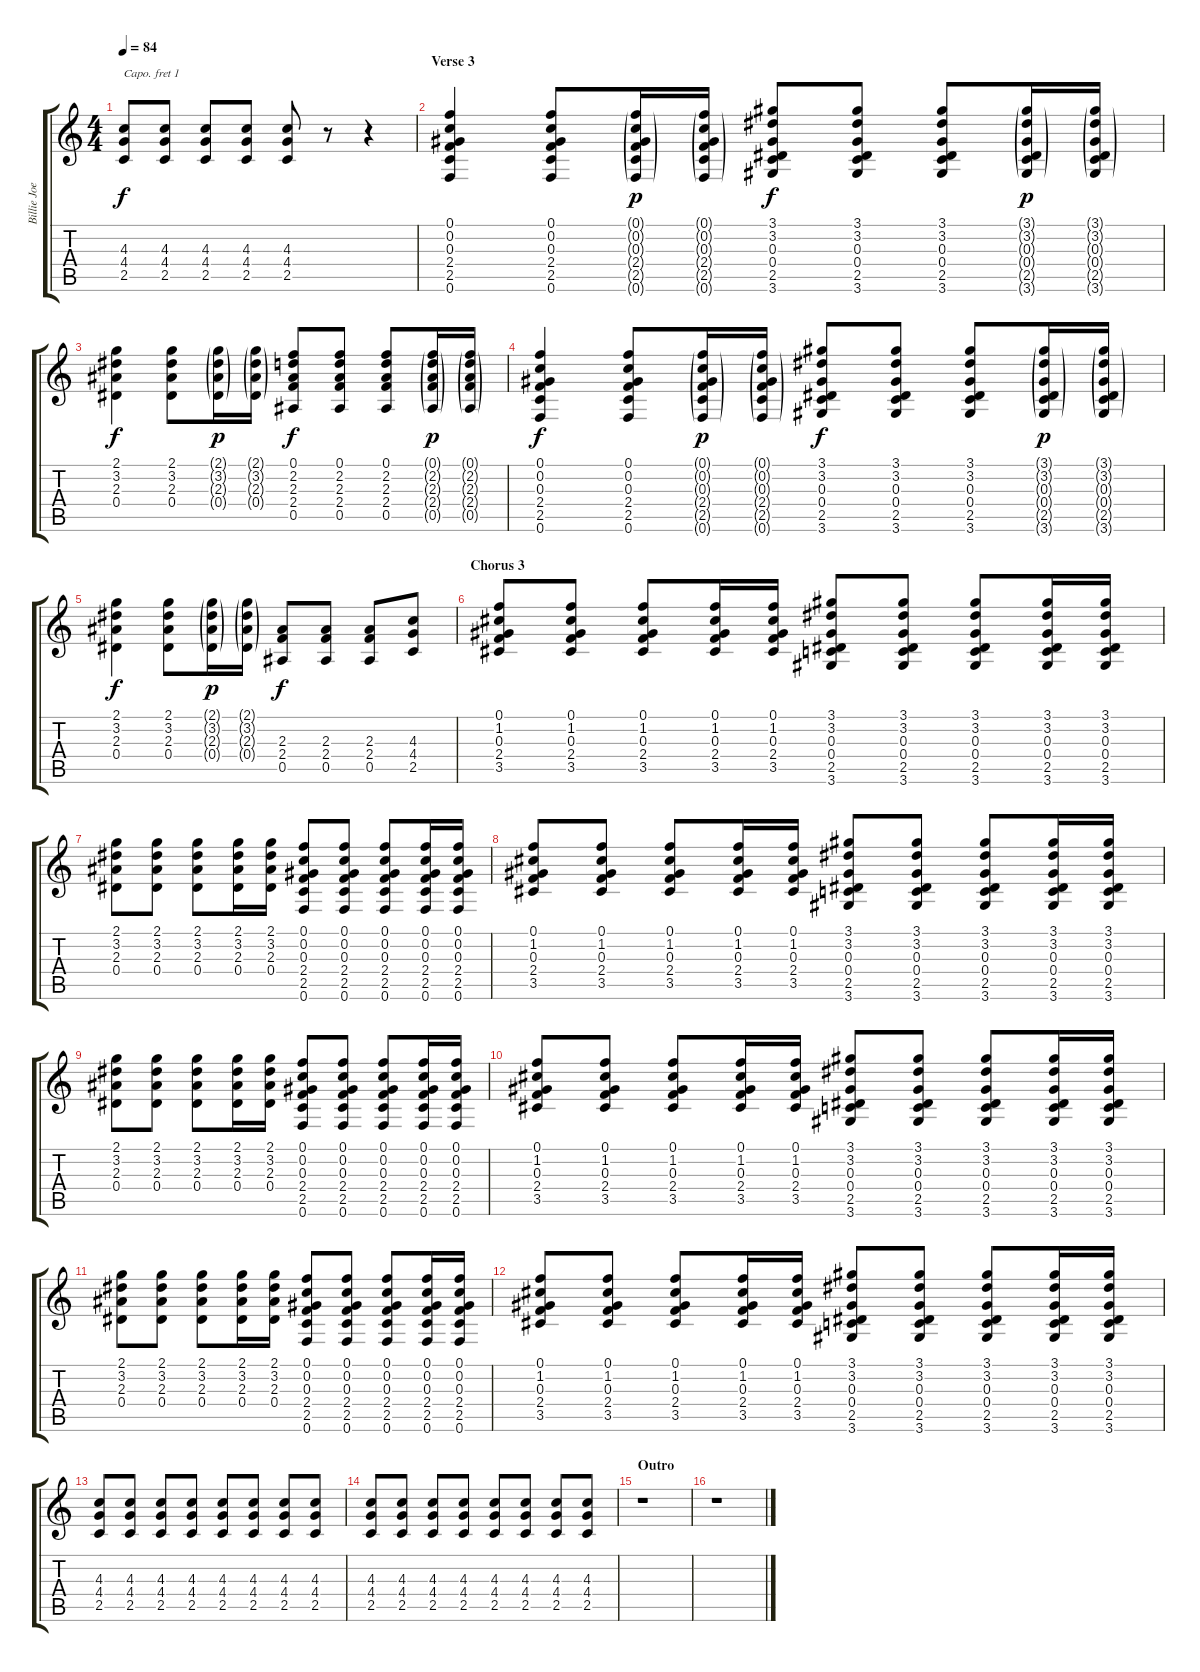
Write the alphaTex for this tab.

\track ("Billie Joe Amrstrong - Rhythm 3" "Billie Joe") {instrument acousticguitarsteel}
\staff {score tabs}
\capo 1
\tuning (E4 B3 G3 D3 A2 E2) {hide}
\ts (4 4)
\tempo 84
\clef g2
\ks c
(4.3 4.4 2.5).8{dy f} (4.3 4.4 2.5).8 (4.3 4.4 2.5).8 (4.3 4.4 2.5).8 (4.3 4.4 2.5).8 r.8 r.4 |
\section ("" "Verse 3")
(0.1 0.2 0.3 2.4 2.5 0.6).4 (0.1 0.2 0.3 2.4 2.5 0.6).8 (0.1{g} 0.2{g} 0.3{g} 2.4{g} 2.5{g} 0.6{g}).16{dy p} (0.1{g} 0.2{g} 0.3{g} 2.4{g} 2.5{g} 0.6{g}).16 (3.1 3.2 0.3 0.4 2.5 3.6).8{dy f} (3.1 3.2 0.3 0.4 2.5 3.6).8 (3.1 3.2 0.3 0.4 2.5 3.6).8 (3.1{g} 3.2{g} 0.3{g} 0.4{g} 2.5{g} 3.6{g}).16{dy p} (3.1{g} 3.2{g} 0.3{g} 0.4{g} 2.5{g} 3.6{g}).16 |
(2.1 3.2 2.3 0.4).4{dy f} (2.1 3.2 2.3 0.4).8 (2.1{g} 3.2{g} 2.3{g} 0.4{g}).16{dy p} (2.1{g} 3.2{g} 2.3{g} 0.4{g}).16 (0.1 2.2 2.3 2.4 0.5).8{dy f} (0.1 2.2 2.3 2.4 0.5).8 (0.1 2.2 2.3 2.4 0.5).8 (0.1{g} 2.2{g} 2.3{g} 2.4{g} 0.5{g}).16{dy p} (0.1{g} 2.2{g} 2.3{g} 2.4{g} 0.5{g}).16 |
(0.1 0.2 0.3 2.4 2.5 0.6).4{dy f} (0.1 0.2 0.3 2.4 2.5 0.6).8 (0.1{g} 0.2{g} 0.3{g} 2.4{g} 2.5{g} 0.6{g}).16{dy p} (0.1{g} 0.2{g} 0.3{g} 2.4{g} 2.5{g} 0.6{g}).16 (3.1 3.2 0.3 0.4 2.5 3.6).8{dy f} (3.1 3.2 0.3 0.4 2.5 3.6).8 (3.1 3.2 0.3 0.4 2.5 3.6).8 (3.1{g} 3.2{g} 0.3{g} 0.4{g} 2.5{g} 3.6{g}).16{dy p} (3.1{g} 3.2{g} 0.3{g} 0.4{g} 2.5{g} 3.6{g}).16 |
(2.1 3.2 2.3 0.4).4{dy f} (2.1 3.2 2.3 0.4).8 (2.1{g} 3.2{g} 2.3{g} 0.4{g}).16{dy p} (2.1{g} 3.2{g} 2.3{g} 0.4{g}).16 (2.3 2.4 0.5).8{dy f} (2.3 2.4 0.5).8 (2.3 2.4 0.5).8 (4.3 4.4 2.5).8 |
\section ("" "Chorus 3")
(0.1 1.2 0.3 2.4 3.5).8 (0.1 1.2 0.3 2.4 3.5).8 (0.1 1.2 0.3 2.4 3.5).8 (0.1 1.2 0.3 2.4 3.5).16 (0.1 1.2 0.3 2.4 3.5).16 (3.1 3.2 0.3 0.4 2.5 3.6).8 (3.1 3.2 0.3 0.4 2.5 3.6).8 (3.1 3.2 0.3 0.4 2.5 3.6).8 (3.1 3.2 0.3 0.4 2.5 3.6).16 (3.1 3.2 0.3 0.4 2.5 3.6).16 |
(2.1 3.2 2.3 0.4).8 (2.1 3.2 2.3 0.4).8 (2.1 3.2 2.3 0.4).8 (2.1 3.2 2.3 0.4).16 (2.1 3.2 2.3 0.4).16 (0.1 0.2 0.3 2.4 2.5 0.6).8 (0.1 0.2 0.3 2.4 2.5 0.6).8 (0.1 0.2 0.3 2.4 2.5 0.6).8 (0.1 0.2 0.3 2.4 2.5 0.6).16 (0.1 0.2 0.3 2.4 2.5 0.6).16 |
(0.1 1.2 0.3 2.4 3.5).8 (0.1 1.2 0.3 2.4 3.5).8 (0.1 1.2 0.3 2.4 3.5).8 (0.1 1.2 0.3 2.4 3.5).16 (0.1 1.2 0.3 2.4 3.5).16 (3.1 3.2 0.3 0.4 2.5 3.6).8 (3.1 3.2 0.3 0.4 2.5 3.6).8 (3.1 3.2 0.3 0.4 2.5 3.6).8 (3.1 3.2 0.3 0.4 2.5 3.6).16 (3.1 3.2 0.3 0.4 2.5 3.6).16 |
(2.1 3.2 2.3 0.4).8 (2.1 3.2 2.3 0.4).8 (2.1 3.2 2.3 0.4).8 (2.1 3.2 2.3 0.4).16 (2.1 3.2 2.3 0.4).16 (0.1 0.2 0.3 2.4 2.5 0.6).8 (0.1 0.2 0.3 2.4 2.5 0.6).8 (0.1 0.2 0.3 2.4 2.5 0.6).8 (0.1 0.2 0.3 2.4 2.5 0.6).16 (0.1 0.2 0.3 2.4 2.5 0.6).16 |
(0.1 1.2 0.3 2.4 3.5).8 (0.1 1.2 0.3 2.4 3.5).8 (0.1 1.2 0.3 2.4 3.5).8 (0.1 1.2 0.3 2.4 3.5).16 (0.1 1.2 0.3 2.4 3.5).16 (3.1 3.2 0.3 0.4 2.5 3.6).8 (3.1 3.2 0.3 0.4 2.5 3.6).8 (3.1 3.2 0.3 0.4 2.5 3.6).8 (3.1 3.2 0.3 0.4 2.5 3.6).16 (3.1 3.2 0.3 0.4 2.5 3.6).16 |
(2.1 3.2 2.3 0.4).8 (2.1 3.2 2.3 0.4).8 (2.1 3.2 2.3 0.4).8 (2.1 3.2 2.3 0.4).16 (2.1 3.2 2.3 0.4).16 (0.1 0.2 0.3 2.4 2.5 0.6).8 (0.1 0.2 0.3 2.4 2.5 0.6).8 (0.1 0.2 0.3 2.4 2.5 0.6).8 (0.1 0.2 0.3 2.4 2.5 0.6).16 (0.1 0.2 0.3 2.4 2.5 0.6).16 |
(0.1 1.2 0.3 2.4 3.5).8 (0.1 1.2 0.3 2.4 3.5).8 (0.1 1.2 0.3 2.4 3.5).8 (0.1 1.2 0.3 2.4 3.5).16 (0.1 1.2 0.3 2.4 3.5).16 (3.1 3.2 0.3 0.4 2.5 3.6).8 (3.1 3.2 0.3 0.4 2.5 3.6).8 (3.1 3.2 0.3 0.4 2.5 3.6).8 (3.1 3.2 0.3 0.4 2.5 3.6).16 (3.1 3.2 0.3 0.4 2.5 3.6).16 |
(4.3 4.4 2.5).8 (4.3 4.4 2.5).8 (4.3 4.4 2.5).8 (4.3 4.4 2.5).8 (4.3 4.4 2.5).8 (4.3 4.4 2.5).8 (4.3 4.4 2.5).8 (4.3 4.4 2.5).8 |
(4.3 4.4 2.5).8 (4.3 4.4 2.5).8 (4.3 4.4 2.5).8 (4.3 4.4 2.5).8 (4.3 4.4 2.5).8 (4.3 4.4 2.5).8 (4.3 4.4 2.5).8 (4.3 4.4 2.5).8 |
\section ("" "Outro")
r.1 |
r.1
